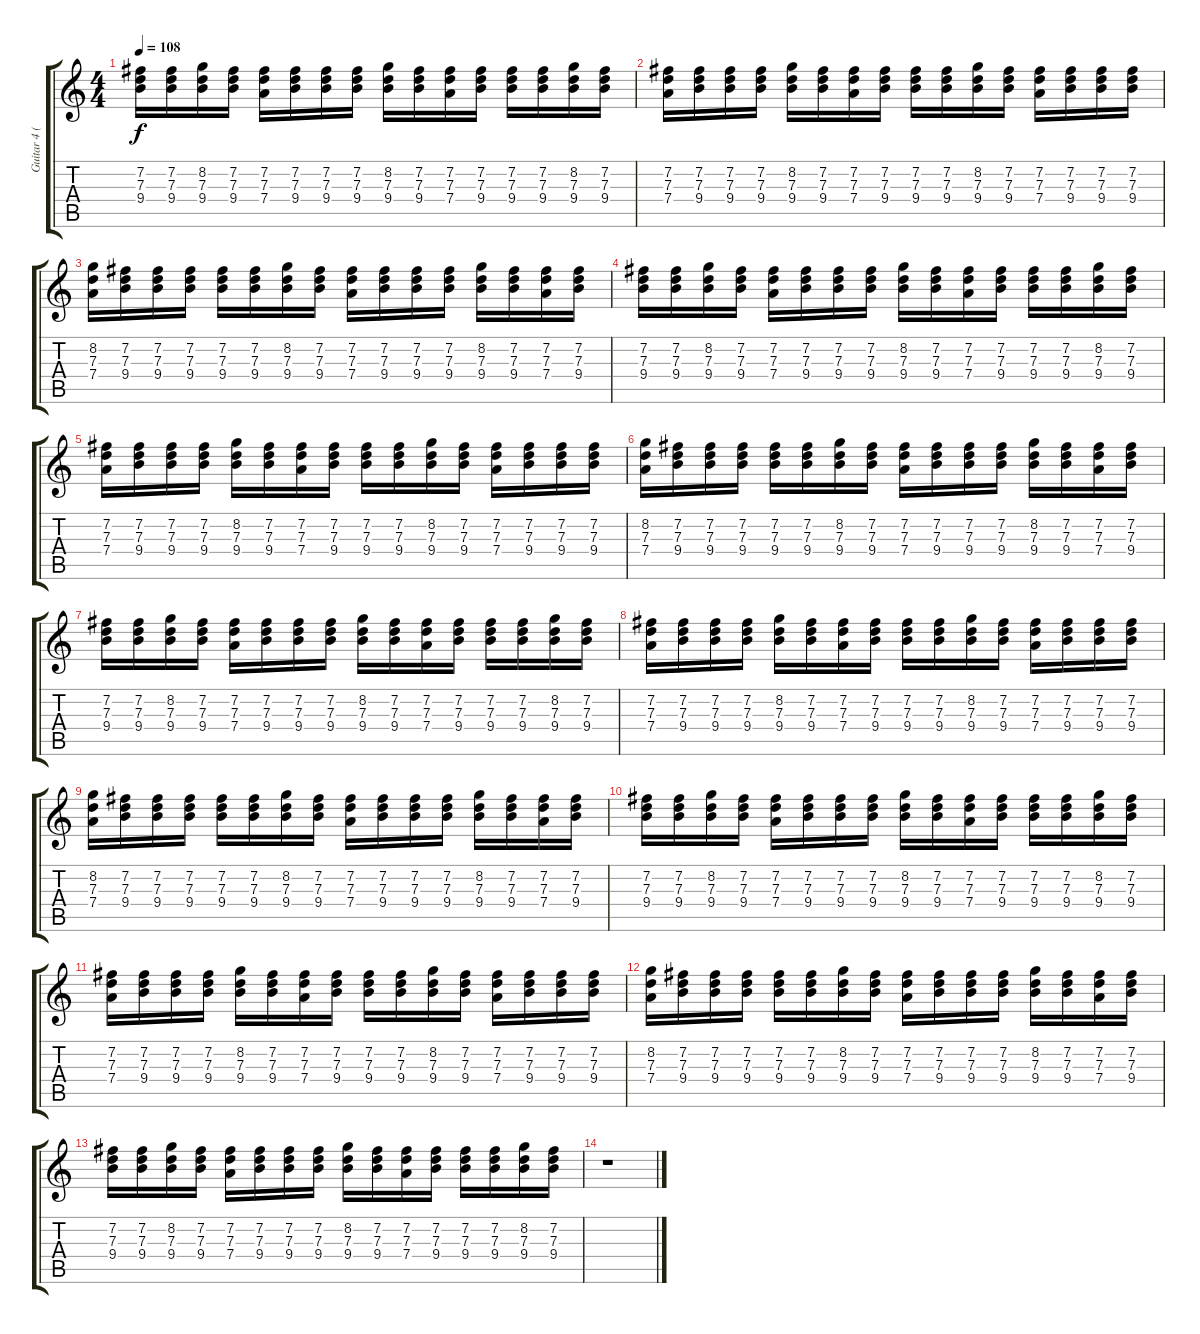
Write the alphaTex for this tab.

\track ("Guitar 4 (Alternate) (Josh Klinghoffer)" "Guitar 4 (") {instrument electricguitarjazz}
\staff {score tabs}
\tuning (E4 B3 G3 D3 A2 E2) {hide}
\ts (4 4)
\tempo 108
\clef g2
\ks c
(7.2 7.3 9.4).16{dy f} (7.2 7.3 9.4).16 (8.2 7.3 9.4).16 (7.2 7.3 9.4).16 (7.2 7.3 7.4).16 (7.2 7.3 9.4).16 (7.2 7.3 9.4).16 (7.2 7.3 9.4).16 (8.2 7.3 9.4).16 (7.2 7.3 9.4).16 (7.2 7.3 7.4).16 (7.2 7.3 9.4).16 (7.2 7.3 9.4).16 (7.2 7.3 9.4).16 (8.2 7.3 9.4).16 (7.2 7.3 9.4).16 |
(7.2 7.3 7.4).16 (7.2 7.3 9.4).16 (7.2 7.3 9.4).16 (7.2 7.3 9.4).16 (8.2 7.3 9.4).16 (7.2 7.3 9.4).16 (7.2 7.3 7.4).16 (7.2 7.3 9.4).16 (7.2 7.3 9.4).16 (7.2 7.3 9.4).16 (8.2 7.3 9.4).16 (7.2 7.3 9.4).16 (7.2 7.3 7.4).16 (7.2 7.3 9.4).16 (7.2 7.3 9.4).16 (7.2 7.3 9.4).16 |
(8.2 7.3 7.4).16 (7.2 7.3 9.4).16 (7.2 7.3 9.4).16 (7.2 7.3 9.4).16 (7.2 7.3 9.4).16 (7.2 7.3 9.4).16 (8.2 7.3 9.4).16 (7.2 7.3 9.4).16 (7.2 7.3 7.4).16 (7.2 7.3 9.4).16 (7.2 7.3 9.4).16 (7.2 7.3 9.4).16 (8.2 7.3 9.4).16 (7.2 7.3 9.4).16 (7.2 7.3 7.4).16 (7.2 7.3 9.4).16 |
(7.2 7.3 9.4).16 (7.2 7.3 9.4).16 (8.2 7.3 9.4).16 (7.2 7.3 9.4).16 (7.2 7.3 7.4).16 (7.2 7.3 9.4).16 (7.2 7.3 9.4).16 (7.2 7.3 9.4).16 (8.2 7.3 9.4).16 (7.2 7.3 9.4).16 (7.2 7.3 7.4).16 (7.2 7.3 9.4).16 (7.2 7.3 9.4).16 (7.2 7.3 9.4).16 (8.2 7.3 9.4).16 (7.2 7.3 9.4).16 |
(7.2 7.3 7.4).16 (7.2 7.3 9.4).16 (7.2 7.3 9.4).16 (7.2 7.3 9.4).16 (8.2 7.3 9.4).16 (7.2 7.3 9.4).16 (7.2 7.3 7.4).16 (7.2 7.3 9.4).16 (7.2 7.3 9.4).16 (7.2 7.3 9.4).16 (8.2 7.3 9.4).16 (7.2 7.3 9.4).16 (7.2 7.3 7.4).16 (7.2 7.3 9.4).16 (7.2 7.3 9.4).16 (7.2 7.3 9.4).16 |
(8.2 7.3 7.4).16 (7.2 7.3 9.4).16 (7.2 7.3 9.4).16 (7.2 7.3 9.4).16 (7.2 7.3 9.4).16 (7.2 7.3 9.4).16 (8.2 7.3 9.4).16 (7.2 7.3 9.4).16 (7.2 7.3 7.4).16 (7.2 7.3 9.4).16 (7.2 7.3 9.4).16 (7.2 7.3 9.4).16 (8.2 7.3 9.4).16 (7.2 7.3 9.4).16 (7.2 7.3 7.4).16 (7.2 7.3 9.4).16 |
(7.2 7.3 9.4).16 (7.2 7.3 9.4).16 (8.2 7.3 9.4).16 (7.2 7.3 9.4).16 (7.2 7.3 7.4).16 (7.2 7.3 9.4).16 (7.2 7.3 9.4).16 (7.2 7.3 9.4).16 (8.2 7.3 9.4).16 (7.2 7.3 9.4).16 (7.2 7.3 7.4).16 (7.2 7.3 9.4).16 (7.2 7.3 9.4).16 (7.2 7.3 9.4).16 (8.2 7.3 9.4).16 (7.2 7.3 9.4).16 |
(7.2 7.3 7.4).16 (7.2 7.3 9.4).16 (7.2 7.3 9.4).16 (7.2 7.3 9.4).16 (8.2 7.3 9.4).16 (7.2 7.3 9.4).16 (7.2 7.3 7.4).16 (7.2 7.3 9.4).16 (7.2 7.3 9.4).16 (7.2 7.3 9.4).16 (8.2 7.3 9.4).16 (7.2 7.3 9.4).16 (7.2 7.3 7.4).16 (7.2 7.3 9.4).16 (7.2 7.3 9.4).16 (7.2 7.3 9.4).16 |
(8.2 7.3 7.4).16 (7.2 7.3 9.4).16 (7.2 7.3 9.4).16 (7.2 7.3 9.4).16 (7.2 7.3 9.4).16 (7.2 7.3 9.4).16 (8.2 7.3 9.4).16 (7.2 7.3 9.4).16 (7.2 7.3 7.4).16 (7.2 7.3 9.4).16 (7.2 7.3 9.4).16 (7.2 7.3 9.4).16 (8.2 7.3 9.4).16 (7.2 7.3 9.4).16 (7.2 7.3 7.4).16 (7.2 7.3 9.4).16 |
(7.2 7.3 9.4).16 (7.2 7.3 9.4).16 (8.2 7.3 9.4).16 (7.2 7.3 9.4).16 (7.2 7.3 7.4).16 (7.2 7.3 9.4).16 (7.2 7.3 9.4).16 (7.2 7.3 9.4).16 (8.2 7.3 9.4).16 (7.2 7.3 9.4).16 (7.2 7.3 7.4).16 (7.2 7.3 9.4).16 (7.2 7.3 9.4).16 (7.2 7.3 9.4).16 (8.2 7.3 9.4).16 (7.2 7.3 9.4).16 |
(7.2 7.3 7.4).16 (7.2 7.3 9.4).16 (7.2 7.3 9.4).16 (7.2 7.3 9.4).16 (8.2 7.3 9.4).16 (7.2 7.3 9.4).16 (7.2 7.3 7.4).16 (7.2 7.3 9.4).16 (7.2 7.3 9.4).16 (7.2 7.3 9.4).16 (8.2 7.3 9.4).16 (7.2 7.3 9.4).16 (7.2 7.3 7.4).16 (7.2 7.3 9.4).16 (7.2 7.3 9.4).16 (7.2 7.3 9.4).16 |
(8.2 7.3 7.4).16 (7.2 7.3 9.4).16 (7.2 7.3 9.4).16 (7.2 7.3 9.4).16 (7.2 7.3 9.4).16 (7.2 7.3 9.4).16 (8.2 7.3 9.4).16 (7.2 7.3 9.4).16 (7.2 7.3 7.4).16 (7.2 7.3 9.4).16 (7.2 7.3 9.4).16 (7.2 7.3 9.4).16 (8.2 7.3 9.4).16 (7.2 7.3 9.4).16 (7.2 7.3 7.4).16 (7.2 7.3 9.4).16 |
(7.2 7.3 9.4).16 (7.2 7.3 9.4).16 (8.2 7.3 9.4).16 (7.2 7.3 9.4).16 (7.2 7.3 7.4).16 (7.2 7.3 9.4).16 (7.2 7.3 9.4).16 (7.2 7.3 9.4).16 (8.2 7.3 9.4).16 (7.2 7.3 9.4).16 (7.2 7.3 7.4).16 (7.2 7.3 9.4).16 (7.2 7.3 9.4).16 (7.2 7.3 9.4).16 (8.2 7.3 9.4).16 (7.2 7.3 9.4).16 |
r.1
